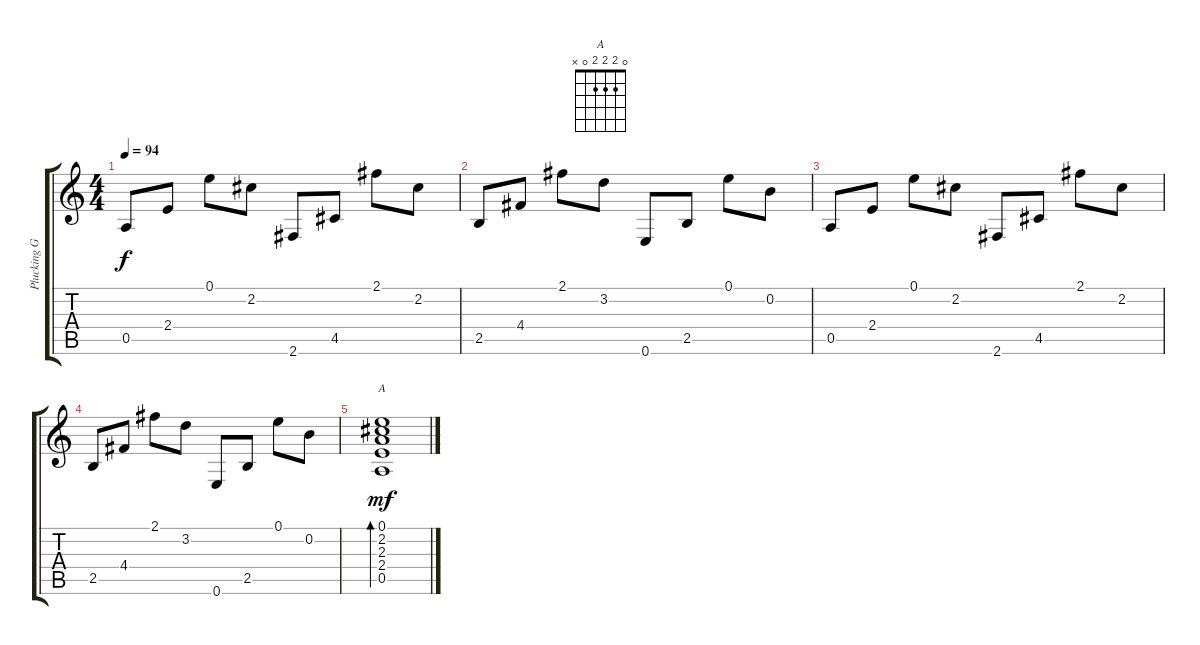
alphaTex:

\track ("Plucking Guitar 2" "Plucking G") {instrument electricguitarclean}
\staff {score tabs}
\tuning (E4 B3 G3 D3 A2 E2) {hide}
\chord ("A" 0 2 2 2 0 x)
\ts (4 4)
\tempo 94
\clef g2
\ks c
0.5.8{dy f} 2.4.8 0.1.8 2.2.8 2.6.8 4.5.8 2.1.8 2.2.8 |
2.5.8 4.4.8 2.1.8 3.2.8 0.6.8 2.5.8 0.1.8 0.2.8 |
0.5.8 2.4.8 0.1.8 2.2.8 2.6.8 4.5.8 2.1.8 2.2.8 |
2.5.8 4.4.8 2.1.8 3.2.8 0.6.8 2.5.8 0.1.8 0.2.8 |
(0.1 2.2 2.3 2.4 0.5).1{bd 240 ch "A" dy mf}
